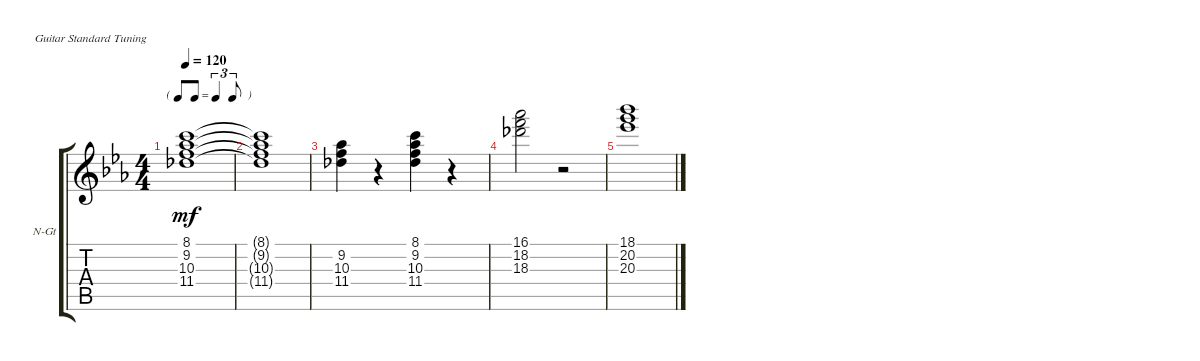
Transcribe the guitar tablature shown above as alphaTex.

\defaultSystemsLayout 4
\bracketExtendMode groupsimilarinstruments
\firstSystemTrackNameOrientation horizontal
\otherSystemsTrackNameOrientation horizontal
\track ("Nylon Guitar" "N-Gt") {instrument acousticguitarnylon}
\staff {score tabs}
\tuning (E4 B3 G3 D3 A2 E2)
\ts (4 4)
\tf triplet8th
\tempo 120
\clef g2
\ks eb
(8.1 9.2 10.3 11.4).1{dy mf} |
(8.1{t} 9.2{t} 10.3{t} 11.4{t}).1 |
\scale
0.337329 (9.2 10.3 11.4).4 r.4 (10.3 8.1 9.2 11.4).4 r.4 |
\scale
0.326757 (16.1 18.3 18.2).2 r.2 |
\scale
0.336016 (18.1 20.2 20.3).1
